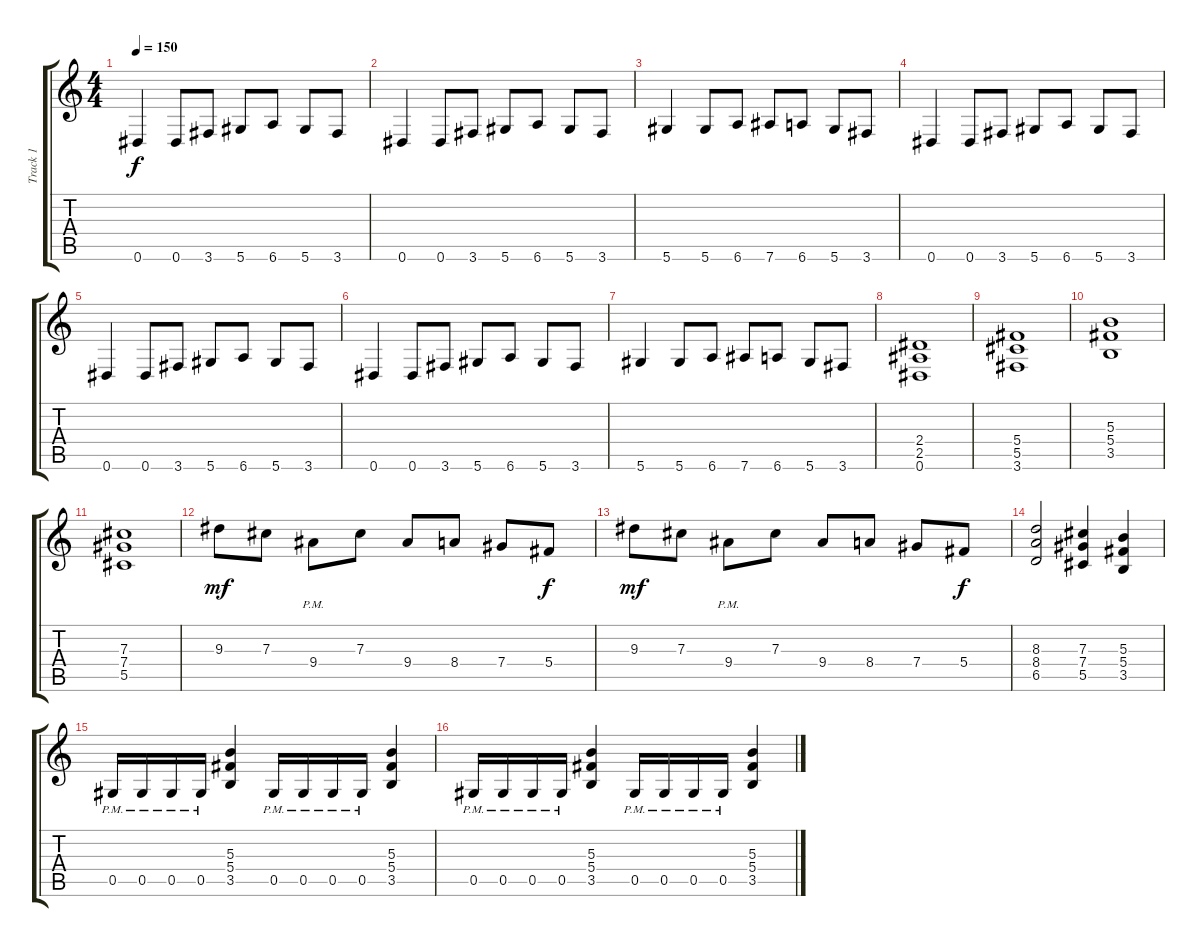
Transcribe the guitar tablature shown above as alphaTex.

\track ("Track 1" "Track 1") {instrument distortionguitar}
\staff {score tabs}
\tuning (Eb4 Bb3 Gb3 Db3 Ab2 Eb2) {hide}
\ts (4 4)
\tempo 150
\clef g2
\ks c
0.6.4{dy f} 0.6.8 3.6.8 5.6.8 6.6.8 5.6.8 3.6.8 |
0.6.4 0.6.8 3.6.8 5.6.8 6.6.8 5.6.8 3.6.8 |
5.6.4 5.6.8 6.6.8 7.6.8 6.6.8 5.6.8 3.6.8 |
0.6.4 0.6.8 3.6.8 5.6.8 6.6.8 5.6.8 3.6.8 |
0.6.4 0.6.8 3.6.8 5.6.8 6.6.8 5.6.8 3.6.8 |
0.6.4 0.6.8 3.6.8 5.6.8 6.6.8 5.6.8 3.6.8 |
5.6.4 5.6.8 6.6.8 7.6.8 6.6.8 5.6.8 3.6.8 |
(2.4 2.5 0.6).1 |
(5.4 5.5 3.6).1 |
(5.3 5.4 3.5).1 |
(7.3 7.4 5.5).1 |
9.3.8{dy mf} 7.3.8 9.4{pm}.8 7.3.8 9.4.8 8.4.8 7.4.8 5.4.8{dy f} |
9.3.8{dy mf} 7.3.8 9.4{pm}.8 7.3.8 9.4.8 8.4.8 7.4.8 5.4.8{dy f} |
(8.3 8.4 6.5).2 (7.3 7.4 5.5).4 (5.3 5.4 3.5).4 |
0.5{pm}.16 0.5{pm}.16 0.5{pm}.16 0.5{pm}.16 (5.3 5.4 3.5).4 0.5{pm}.16 0.5{pm}.16 0.5{pm}.16 0.5{pm}.16 (5.3 5.4 3.5).4 |
0.5{pm}.16 0.5{pm}.16 0.5{pm}.16 0.5{pm}.16 (5.3 5.4 3.5).4 0.5{pm}.16 0.5{pm}.16 0.5{pm}.16 0.5{pm}.16 (5.3 5.4 3.5).4
